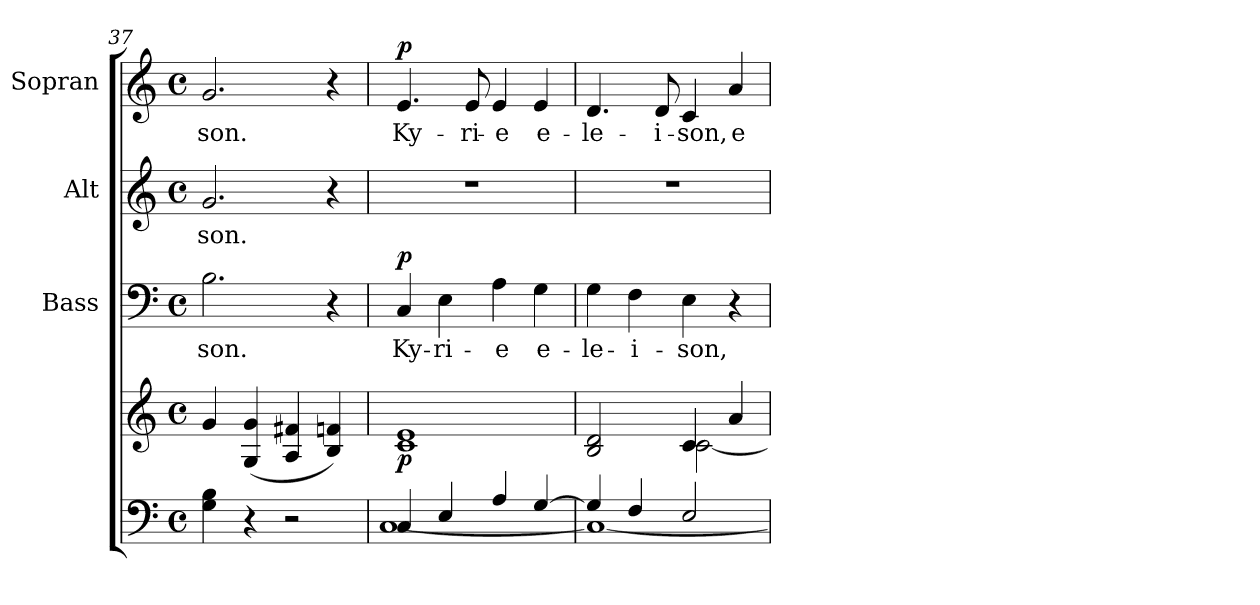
**kern	**kern	**dynam	**kern	**text	**dynam	**kern	**text	**kern	**text	**dynam
*part4	*part4	*part4	*part3	*part3	*part3	*part2	*part2	*part1	*part1	*part1
*staff5	*staff4	*staff4/5	*staff3	*staff3	*staff3	*staff2	*staff2	*staff1	*staff1	*staff1
*	*	*	*I"Bass	*	*	*I"Alt	*	*I"Sopran	*	*
*	*	*	*I'B.	*	*	*I'A	*	*I'S	*	*
*clefF4	*clefG2	*	*clefF4	*	*	*clefG2	*	*clefG2	*	*
*k[]	*k[]	*	*k[]	*	*	*k[]	*	*k[]	*	*
*C:	*C:	*	*C:	*	*	*C:	*	*C:	*	*
*M4/4	*M4/4	*	*M4/4	*	*	*M4/4	*	*M4/4	*	*
*met(c)	*met(c)	*	*met(c)	*	*	*met(c)	*	*met(c)	*	*
=37	=37	=37	=37	=37	=37	=37	=37	=37	=37	=37
!	!	!	!	!LO:LY:b	!	!	!LO:LY:b	!	!LO:LY:b	!
4G\ 4B\	4g/	.	2.B\	-son.	.	2.g/	-son.	2.g/	-son.	.
4r	(<4G/ 4g/	.	.	.	.	.	.	.	.	.
2r	4A/ 4f#X/	.	.	.	.	.	.	.	.	.
.	4B/ 4fn/)	.	4r	.	.	4r	.	4r	.	.
=38	=38	=38	=38	=38	=38	=38	=38	=38	=38	=38
*^	*	*	*	*	*	*	*	*	*	*
!	!	!	!LO:DY:b	!	!LO:LY:b	!LO:DY:a	!	!	!	!LO:LY:b	!LO:DY:a
4C/	[<1C	1c 1e	p	4C/	Ky-	p	1r	.	4.e/	Ky-	p
!	!	!	!	!	!LO:LY:b	!	!	!	!	!	!
4E/	.	.	.	4E\	-ri-	.	.	.	.	.	.
!	!	!	!	!	!	!	!	!	!	!LO:LY:b	!
.	.	.	.	.	.	.	.	.	8e/	-ri-	.
!	!	!	!	!	!LO:LY:b	!	!	!	!	!LO:LY:b	!
4A/	.	.	.	4A\	-e	.	.	.	4e/	-e	.
!	!	!	!	!	!LO:LY:b	!	!	!	!	!LO:LY:b	!
[>4G/	.	.	.	4G\	e-	.	.	.	4e/	e-	.
=39	=39	=39	=39	=39	=39	=39	=39	=39	=39	=39	=39
*	*	*^	*	*	*	*	*	*	*	*	*
!	!	!	!	!	!	!LO:LY:b	!	!	!	!	!LO:LY:b	!
4G/]	1C_	2B/ 2d/	2ryy	.	4G\	-le-	.	1r	.	4.d/	-le-	.
!	!	!	!	!	!	!LO:LY:b	!	!	!	!	!	!
4F/	.	.	.	.	4F\	-i-	.	.	.	.	.	.
!	!	!	!	!	!	!	!	!	!	!	!LO:LY:b	!
.	.	.	.	.	.	.	.	.	.	8d/	-i-	.
!	!	!	!	!	!	!LO:LY:b	!	!	!	!	!LO:LY:b	!
2E/	.	4c/	[<2c\	.	4E\	-son,	.	.	.	4c/	-son,	.
!	!	!	!	!	!	!	!	!	!	!	!LO:LY:b	!
.	.	4a/	.	.	4r	.	.	.	.	4a/	e-	.
*v	*v	*	*	*	*	*	*	*	*	*	*	*
*	*v	*v	*	*	*	*	*	*	*	*	*
=	=	=	=	=	=	=	=	=	=	=
*-	*-	*-	*-	*-	*-	*-	*-	*-	*-	*-
